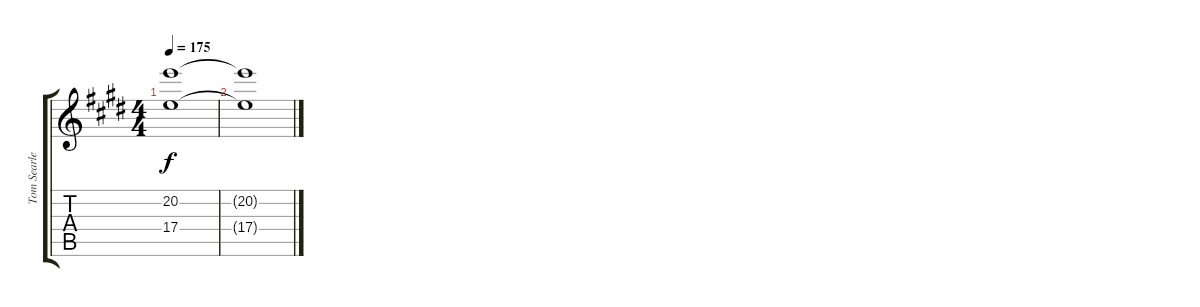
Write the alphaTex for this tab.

\track ("Tom Searle" "Tom Searle") {instrument distortionguitar}
\staff {score tabs}
\tuning (Db4 Ab3 E3 B2 Gb2 B1) {hide}
\ts (4 4)
\tempo 175
\clef g2
\ks e
(20.2{t} 17.4{t}).1{dy f volume 0} |
(20.2{t} 17.4{t}).1
